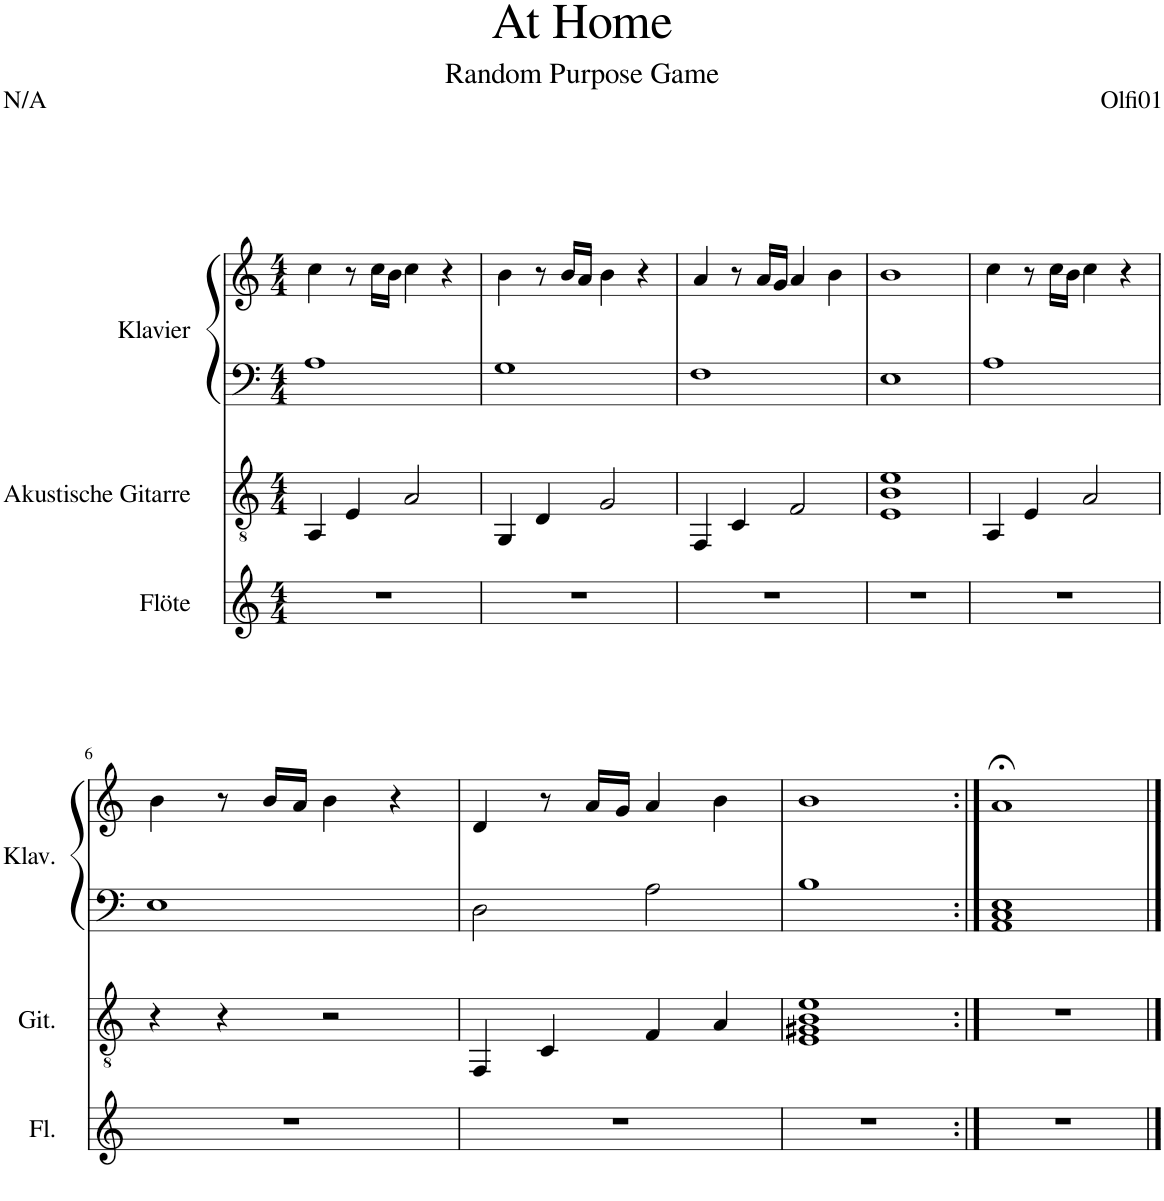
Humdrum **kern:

**kern	**kern	**kern	**kern
*part3	*part2	*part1	*part1
*staff4	*staff3	*staff2	*staff1
*I"Flöte	*I"Akustische Gitarre	*I"Klavier	*
*I'Fl.	*I'Git.	*I'Klav.	*
*clefG2	*clefGv2	*clefF4	*clefG2
*k[]	*k[]	*k[]	*k[]
*M4/4	*M4/4	*M4/4	*M4/4
=1	=1	=1	=1
1r	4AA/	1A	4cc\
.	4E/	.	8r
.	.	.	16cc\LL
.	.	.	16b\JJ
.	2A/	.	4cc\
.	.	.	4r
=2	=2	=2	=2
1r	4GG/	1G	4b\
.	4D/	.	8r
.	.	.	16b/LL
.	.	.	16a/JJ
.	2G/	.	4b\
.	.	.	4r
=3	=3	=3	=3
1r	4FF/	1F	4a/
.	4C/	.	8r
.	.	.	16a/LL
.	.	.	16g/JJ
.	2F/	.	4a/
.	.	.	4b\
=4	=4	=4	=4
1r	1E 1B 1e	1E	1b
=5	=5	=5	=5
1r	4AA/	1A	4cc\
.	4E/	.	8r
.	.	.	16cc\LL
.	.	.	16b\JJ
.	2A/	.	4cc\
.	.	.	4r
!!LO:LB:g=z
=6	=6	=6	=6
1r	4r	1E	4b\
.	4r	.	8r
.	.	.	16b/LL
.	.	.	16a/JJ
.	2r	.	4b\
.	.	.	4r
=7	=7	=7	=7
1r	4FF/	2D\	4d/
.	4C/	.	8r
.	.	.	16a/LL
.	.	.	16g/JJ
.	4F/	2A\	4a/
.	4A/	.	4b\
=8	=8	=8	=8
1r	1E 1G#X 1B 1e	1B	1b
=9:|!	=9:|!	=9:|!	=9:|!
1r	1r	1AA 1C 1E	1a;<
==	==	==	==
*-	*-	*-	*-
